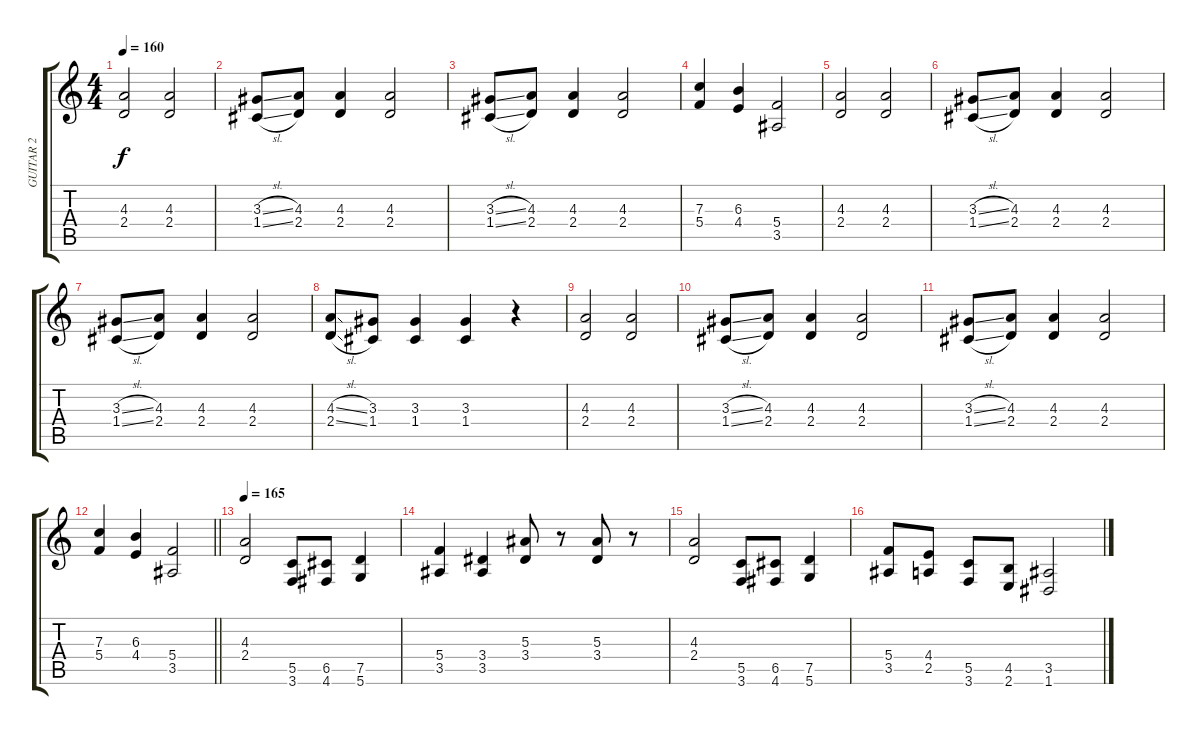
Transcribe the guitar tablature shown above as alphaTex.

\track ("GUITAR 2" "GUITAR 2") {instrument overdrivenguitar}
\staff {score tabs}
\tuning (D4 A3 F3 C3 G2 D2) {hide}
\ts (4 4)
\tempo 160
\clef g2
\ks c
(4.3 2.4).2{dy f} (4.3 2.4).2 |
(3.3{sl} 1.4{sl}).8 (4.3 2.4).8 (4.3 2.4).4 (4.3 2.4).2 |
(3.3{sl} 1.4{sl}).8 (4.3 2.4).8 (4.3 2.4).4 (4.3 2.4).2 |
(7.3 5.4).4 (6.3 4.4).4 (5.4 3.5).2 |
(4.3 2.4).2 (4.3 2.4).2 |
(3.3{sl} 1.4{sl}).8 (4.3 2.4).8 (4.3 2.4).4 (4.3 2.4).2 |
(3.3{sl} 1.4{sl}).8 (4.3 2.4).8 (4.3 2.4).4 (4.3 2.4).2 |
(4.3{sl} 2.4{sl}).8 (3.3 1.4).8 (3.3 1.4).4 (3.3 1.4).4 r.4 |
(4.3 2.4).2 (4.3 2.4).2 |
(3.3{sl} 1.4{sl}).8 (4.3 2.4).8 (4.3 2.4).4 (4.3 2.4).2 |
(3.3{sl} 1.4{sl}).8 (4.3 2.4).8 (4.3 2.4).4 (4.3 2.4).2 |
\barLineRight lightlight
(7.3 5.4).4 (6.3 4.4).4 (5.4 3.5).2 |
\tempo 165
(4.3 2.4).2 (5.5 3.6).8 (6.5 4.6).8 (7.5 5.6).4 |
(5.4 3.5).4 (3.4 3.5).4 (5.3 3.4).8 r.8 (5.3 3.4).8 r.8 |
(4.3 2.4).2 (5.5 3.6).8 (6.5 4.6).8 (7.5 5.6).4 |
(5.4 3.5).8 (4.4 2.5).8 (5.5 3.6).8 (4.5 2.6).8 (3.5 1.6).2
